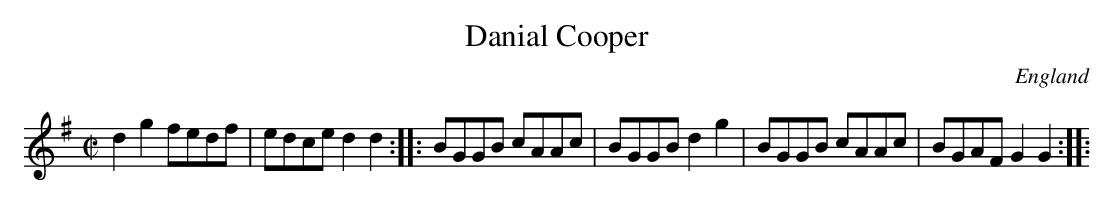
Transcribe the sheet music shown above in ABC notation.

X:1
T:Danial Cooper
L:1/8
M:C|
O:England
K:G major
d2g2 fedf | edce d2d2 :: \
BGGB cAAc | BGGB d2g2 | BGGB cAAc | BGAF G2G2 ::
